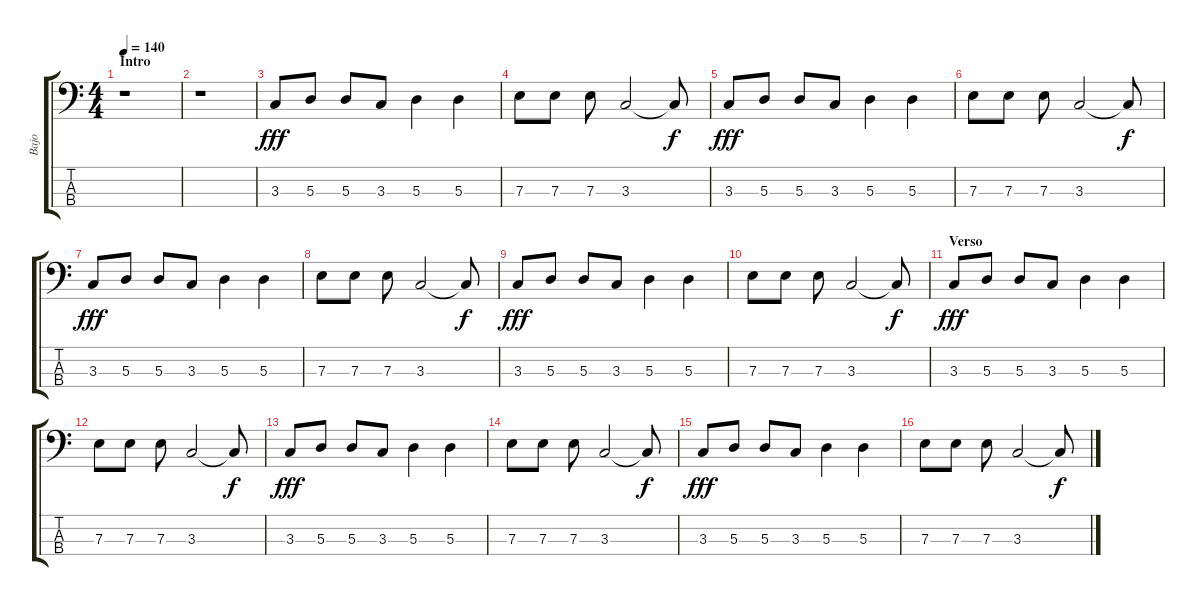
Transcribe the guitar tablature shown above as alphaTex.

\track ("Bajo" "Bajo") {instrument electricbasspick}
\staff {score tabs}
\tuning (G2 D2 A1 E1) {hide}
\ts (4 4)
\section ("" "Intro")
\tempo 140
\clef f4
\ks c
r.1{dy fff instrument electricbasspick} |
r.1 |
3.3.8 5.3.8 5.3.8 3.3.8 5.3.4 5.3.4 |
7.3.8 7.3.8 7.3.8 3.3.2 3.3{t}.8{dy f} |
3.3.8{dy fff} 5.3.8 5.3.8 3.3.8 5.3.4 5.3.4 |
7.3.8 7.3.8 7.3.8 3.3.2 3.3{t}.8{dy f} |
3.3.8{dy fff} 5.3.8 5.3.8 3.3.8 5.3.4 5.3.4 |
7.3.8 7.3.8 7.3.8 3.3.2 3.3{t}.8{dy f} |
3.3.8{dy fff} 5.3.8 5.3.8 3.3.8 5.3.4 5.3.4 |
7.3.8 7.3.8 7.3.8 3.3.2 3.3{t}.8{dy f} |
\section ("" "Verso")
3.3.8{dy fff} 5.3.8 5.3.8 3.3.8 5.3.4 5.3.4 |
7.3.8 7.3.8 7.3.8 3.3.2 3.3{t}.8{dy f} |
3.3.8{dy fff} 5.3.8 5.3.8 3.3.8 5.3.4 5.3.4 |
7.3.8 7.3.8 7.3.8 3.3.2 3.3{t}.8{dy f} |
3.3.8{dy fff} 5.3.8 5.3.8 3.3.8 5.3.4 5.3.4 |
7.3.8 7.3.8 7.3.8 3.3.2 3.3{t}.8{dy f}
